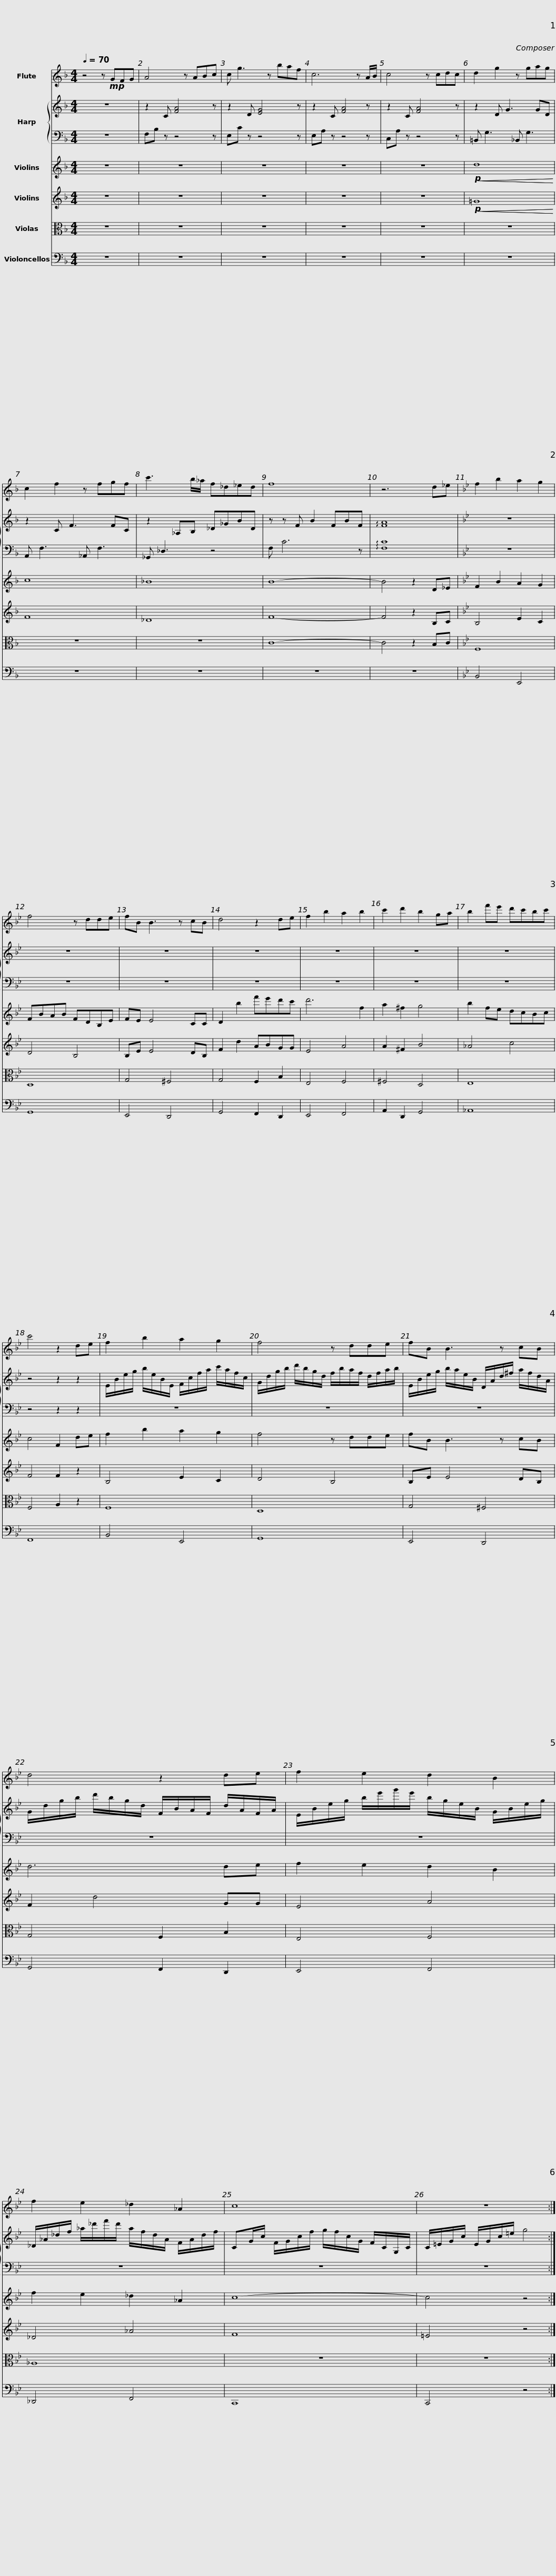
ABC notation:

X:1
%%score 1 { 2 | 3 } 4 5 6 7
L:1/8
Q:1/4=70
M:4/4
I:linebreak $
K:F
V:1 treble
V:2 treble
V:3 bass
V:4 treble
V:5 treble
V:6 alto
V:7 bass
V:1
 z4 z!mp! GFG | A4 z ABc | c g3 z baf | c6 z A/B/ |$ c4 z cdc | %5
 d2 g2 z gag | c2 f2 z fgf | c'3 b/_a/ f_d_ed |$ f8 | z6 d_e | %10
[K:Bb] f2 b2 a2 g2 | f4 z dde |$ fB B3 z cB | d4 z2 de | f2 b2 a2 b2 | %15
 c'2 d'2 b2 ga |$ b2 f'e' d'c'bc' | c'4 z2 de | f2 b2 a2 g2 |$ f4 z dde |$ %20
 fB B3 z cB | d4 z2 de |$ f2 e2 d2 B2 | f2 e2 _d2 _A2 |$ c8 | %25
 z8 :| %26
V:2
 z8 | z2 C [FA]4 z | z2 D [EG]4 z | z2 C [FA]4 z |$ z2 C [FA]4 z | %5
 z2 D G3 GD | z2 C F3 FC | z2 _A,B, _D_GBD |$ z z F B2 FBF | !arpeggio![FA]8 | %10
[K:Bb] z8 | z8 |$ z8 | z8 | z8 | %15
 z8 |$ z8 | z4 z2 z2 | E/B/e/g/ b/e/B/E/ F/c/f/a/ c'/a/f/c/ |$ G/d/g/b/ d'/b/g/d/ f/b/a/f/ d/f/a/b/ |$ %20
 E/B/e/g/ b/a/e/B/ D/A/d/^f/ a/f/d/A/ | G/d/g/b/ d'/b/g/d/ F/B/A/F/ d/A/F/A/ |$ E/B/e/g/ b/e'/g'/e'/ b/g/e/B/ G/B/e/g/ | _D/_A/_d/f/ _a/_d'/f'/d'/ a/f/d/A/ F/A/d/f/ |$ CG/c/ F/G/c/f/ g/f/c/G/ F/C/G,/C/ | %25
 C/=E/G/c/ E/G/c/=e/ g4 :| %26
V:3
 z8 | F,B, z z4 z | E,C z z4 z | E,A, z z4 z |$ C,A, z z4 z | %5
 =B,, G,3 _B,, G,3 | A,, F,3 _A,, F,3 | _G,, _D,3 z4 |$ F, C6 z | !arpeggio![F,C]8 | %10
[K:Bb] z8 | z8 |$ z8 | z8 | z8 | %15
 z8 |$ z8 | z4 z2 z2 | z8 |$ z8 |$ %20
 z8 | z8 |$ z8 | z8 |$ z8 | %25
 z8 :| %26
V:4
 z8 | z8 | z8 | z8 |$ z8 | %5
!p!!<(!!<(! d8!<)!!<)! | c8 | _B8 |$ B8- | B4 z2 D_E | %10
[K:Bb] F2 B2 A2 G2 | FBAB FDB,E |$ FE E4 CC | D2 b2 f'e'd'c' | d'6 f2 | %15
 a2 ^f2 g4 |$ b2 fe dcBc | c4 F2 de | f2 b2 a2 g2 |$ f4 z dde |$ %20
 fB B3 z cB | d6 de |$ f2 e2 d2 B2 | f2 e2 _d2 _A2 |$ c8- | %25
 c4 z4 :| %26
V:5
 z8 | z8 | z8 | z8 |$ z8 | %5
!p!!<(!!<(! =G8!<)!!<)! | F8 | _D8 |$ F8- | F4 z2 B,C | %10
[K:Bb] B,4 E2 C2 | D4 B,4 |$ B,E E4 DB, | F2 d2 ABGG | E4 A4 | %15
 A2 ^F2 B4 |$ _A4 c4 | F4 F2 z2 | B,4 E2 C2 |$ D4 B,4 |$ %20
 B,E E4 DB, | F2 d4 GG |$ E4 A4 | _D4 _A4 |$ F8 | %25
 =E4 z4 :| %26
V:6
 z8 | z8 | z8 | z8 |$ z8 | %5
 z8 | z8 | z8 |$ C8- | C4 z2 B,C | %10
[K:Bb] F,8 | D,8 |$ G,4 ^F,4 | G,4 F,2 B,2 | E,4 F,4 | %15
 ^F,4 D,4 |$ E,8 | F,4 A,2 z2 | F,8 |$ D,8 |$ %20
 G,4 ^F,4 | G,4 F,2 B,2 |$ E,4 F,4 | _A,8 |$ z8 | %25
 z8 :| %26
V:7
 z8 | z8 | z8 | z8 |$ z8 | %5
 z8 | z8 | z8 |$ z8 | z8 | %10
[K:Bb] B,,4 E,,4 | G,,8 |$ E,,4 D,,4 | G,,4 F,,2 D,,2 | E,,4 F,,4 | %15
 A,,2 D,,2 G,,4 |$ _A,,8 | F,,8 | B,,4 E,,4 |$ G,,8 |$ %20
 E,,4 D,,4 | G,,4 F,,2 D,,2 |$ E,,4 F,,4 | _D,,4 F,,4 |$ C,,8 | %25
 C,,4 z4 :| %26
